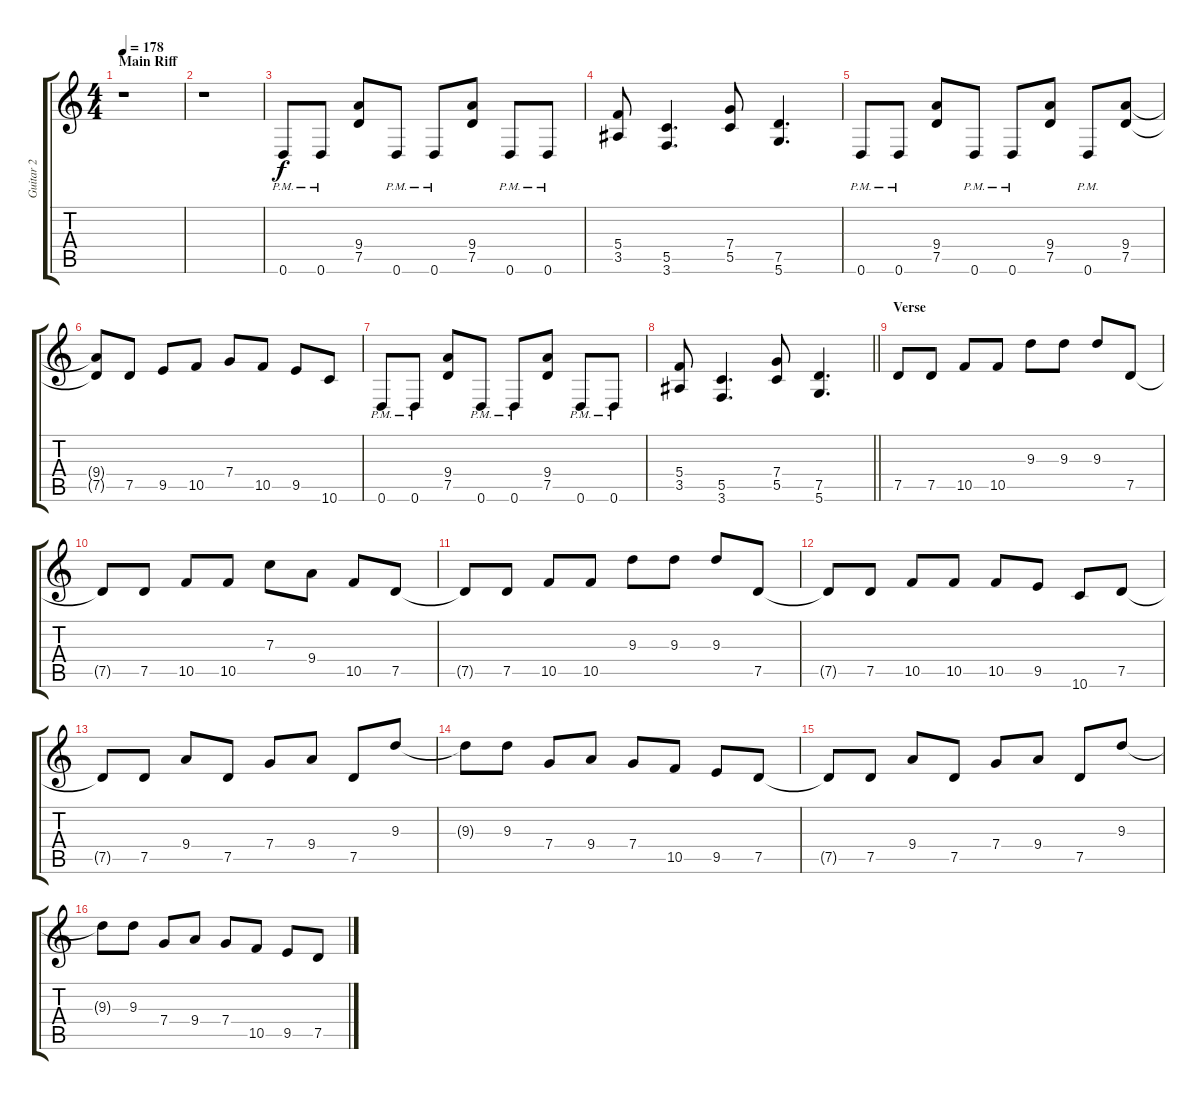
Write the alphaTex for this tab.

\track ("Guitar 2" "Guitar 2") {instrument distortionguitar}
\staff {score tabs}
\tuning (D4 A3 F3 C3 G2 D2) {hide}
\ts (4 4)
\section ("" "Main Riff")
\tempo 178
\clef g2
\ks c
r.1{dy f} |
r.1 |
0.6{pm}.8 0.6{pm}.8 (9.4 7.5).8 0.6{pm}.8 0.6{pm}.8 (9.4 7.5).8 0.6{pm}.8 0.6{pm}.8 |
(5.4 3.5).8 (5.5 3.6).4{d} (7.4 5.5).8 (7.5 5.6).4{d} |
0.6{pm}.8 0.6{pm}.8 (9.4 7.5).8 0.6{pm}.8 0.6{pm}.8 (9.4 7.5).8 0.6{pm}.8 (9.4 7.5).8 |
(9.4{t} 7.5{t}).8 7.5.8 9.5.8 10.5.8 7.4.8 10.5.8 9.5.8 10.6.8 |
0.6{pm}.8 0.6{pm}.8 (9.4 7.5).8 0.6{pm}.8 0.6{pm}.8 (9.4 7.5).8 0.6{pm}.8 0.6{pm}.8 |
\barLineRight lightlight
(5.4 3.5).8 (5.5 3.6).4{d} (7.4 5.5).8 (7.5 5.6).4{d} |
\section ("" "Verse")
7.5.8 7.5.8 10.5.8 10.5.8 9.3.8 9.3.8 9.3.8 7.5.8 |
7.5{t}.8 7.5.8 10.5.8 10.5.8 7.3.8 9.4.8 10.5.8 7.5.8 |
7.5{t}.8 7.5.8 10.5.8 10.5.8 9.3.8 9.3.8 9.3.8 7.5.8 |
7.5{t}.8 7.5.8 10.5.8 10.5.8 10.5.8 9.5.8 10.6.8 7.5.8 |
7.5{t}.8 7.5.8 9.4.8 7.5.8 7.4.8 9.4.8 7.5.8 9.3.8 |
9.3{t}.8 9.3.8 7.4.8 9.4.8 7.4.8 10.5.8 9.5.8 7.5.8 |
7.5{t}.8 7.5.8 9.4.8 7.5.8 7.4.8 9.4.8 7.5.8 9.3.8 |
9.3{t}.8 9.3.8 7.4.8 9.4.8 7.4.8 10.5.8 9.5.8 7.5.8
